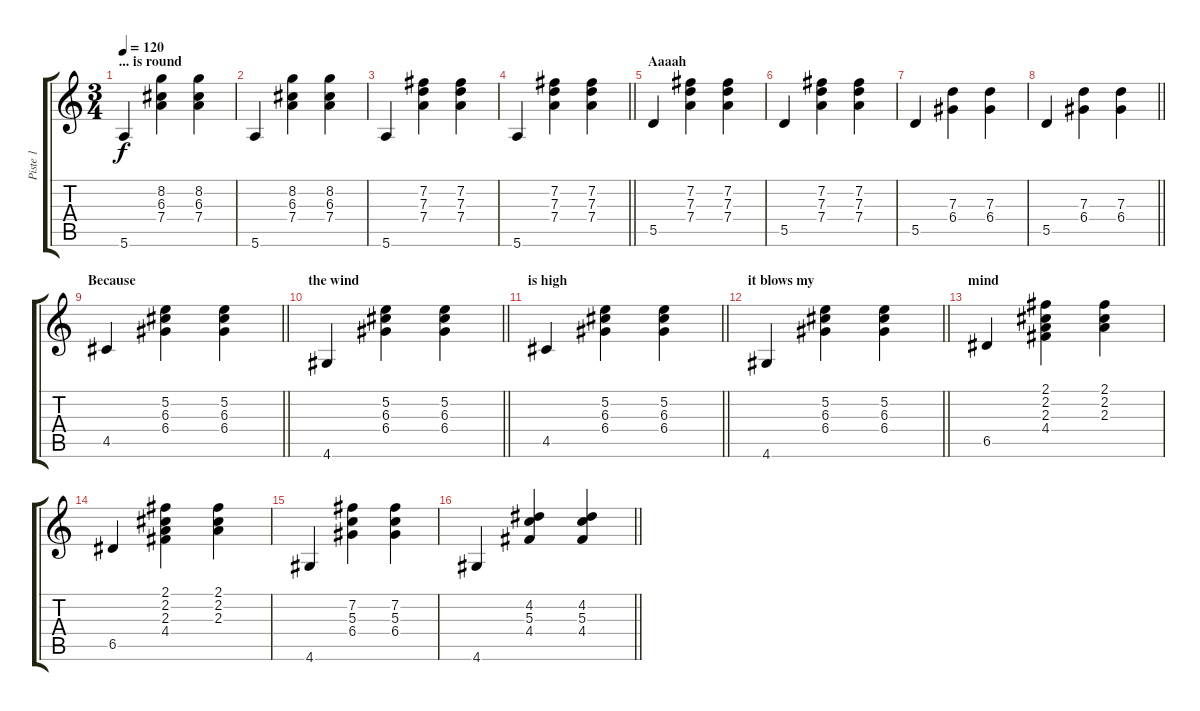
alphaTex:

\track ("Piste 1" "Piste 1") {instrument acousticguitarnylon}
\staff {score tabs}
\tuning (E4 B3 G3 D3 A2 E2) {hide}
\ts (3 4)
\section ("" "... is round")
\tempo 120
\clef g2
\ks c
5.6.4{dy f} (8.2 6.3 7.4).4 (8.2 6.3 7.4).4 |
5.6.4 (8.2 6.3 7.4).4 (8.2 6.3 7.4).4 |
5.6.4 (7.2 7.3 7.4).4 (7.2 7.3 7.4).4 |
\barLineRight lightlight
5.6.4 (7.2 7.3 7.4).4 (7.2 7.3 7.4).4 |
\section ("" "Aaaah")
5.5.4 (7.2 7.3 7.4).4 (7.2 7.3 7.4).4 |
5.5.4 (7.2 7.3 7.4).4 (7.2 7.3 7.4).4 |
5.5.4 (7.3 6.4).4 (7.3 6.4).4 |
\barLineRight lightlight
5.5.4 (7.3 6.4).4 (7.3 6.4).4 |
\section ("" "Because")
\barLineRight lightlight
4.5.4 (5.2 6.3 6.4).4 (5.2 6.3 6.4).4 |
\section ("" "the wind")
\barLineRight lightlight
4.6.4 (5.2 6.3 6.4).4 (5.2 6.3 6.4).4 |
\section ("" "is high")
\barLineRight lightlight
4.5.4 (5.2 6.3 6.4).4 (5.2 6.3 6.4).4 |
\section ("" "it blows my")
\barLineRight lightlight
4.6.4 (5.2 6.3 6.4).4 (5.2 6.3 6.4).4 |
\section ("" "mind")
6.5.4 (2.1 2.2 2.3 4.4).4 (2.1 2.2 2.3).4 |
6.5.4 (2.1 2.2 2.3 4.4).4 (2.1 2.2 2.3).4 |
4.6.4 (7.2 5.3 6.4).4 (7.2 5.3 6.4).4 |
\barLineRight lightlight
4.6.4 (4.2 5.3 4.4).4 (4.2 5.3 4.4).4
